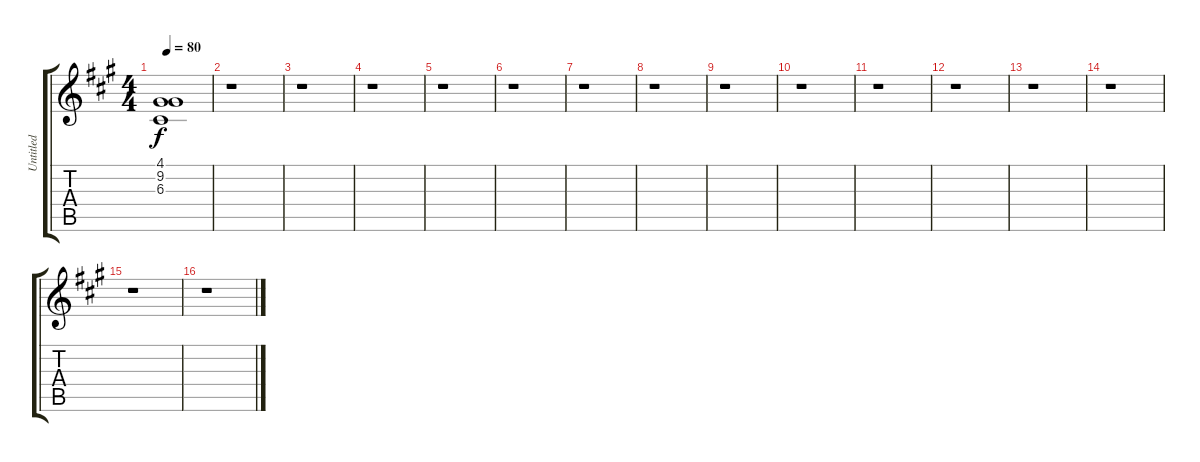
\track ("Untitled" "Untitled") {instrument pad2warm}
\staff {score tabs}
\tuning (E4 B3 G3 D3 A2 E2) {hide}
\ts (4 4)
\tempo 80
\clef g2
\ks a
(4.1 9.2 6.3).1{dy f} |
r.1 |
r.1 |
r.1 |
r.1 |
r.1 |
r.1 |
r.1 |
r.1 |
r.1 |
r.1 |
r.1 |
r.1 |
r.1 |
r.1 |
r.1
